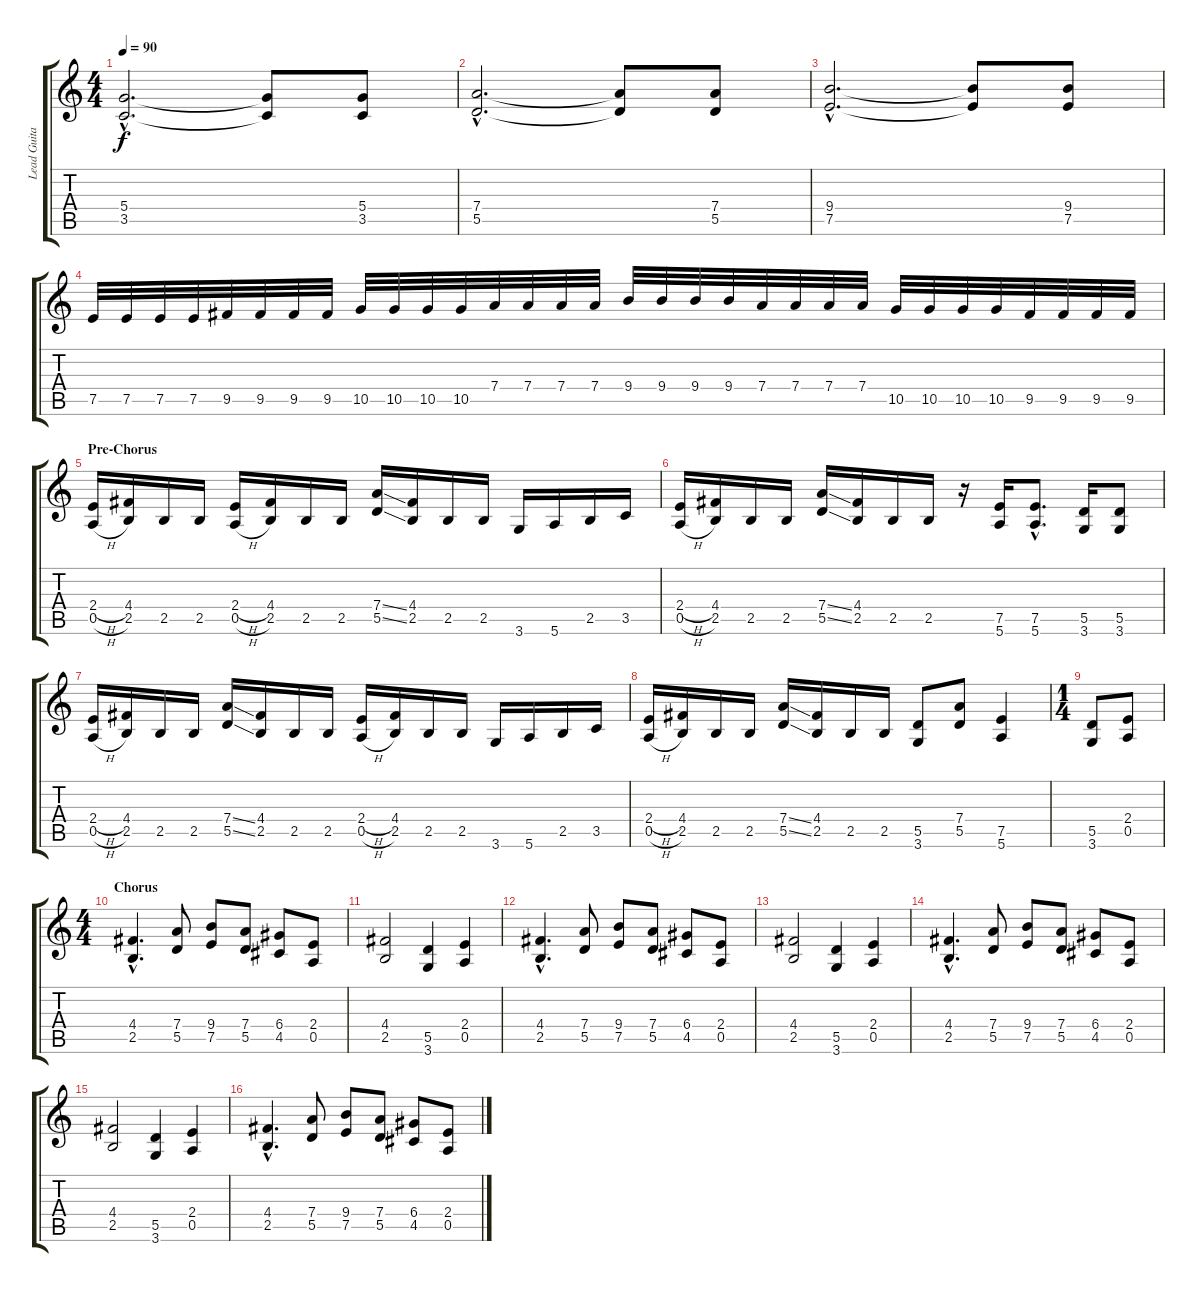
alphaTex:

\track ("Lead Guitar" "Lead Guita") {instrument overdrivenguitar}
\staff {score tabs}
\tuning (E4 B3 G3 D3 A2 E2) {hide}
\ts (4 4)
\tempo 90
\clef g2
\ks c
(5.4{hac} 3.5{hac}).2{d dy f} (5.4{t} 3.5{t}).8 (5.4 3.5).8 |
(7.4{hac} 5.5{hac}).2{d} (7.4{t} 5.5{t}).8 (7.4 5.5).8 |
(9.4{hac} 7.5{hac}).2{d} (9.4{t} 7.5{t}).8 (9.4 7.5).8 |
7.5.32 7.5.32 7.5.32 7.5.32 9.5.32 9.5.32 9.5.32 9.5.32 10.5.32 10.5.32 10.5.32 10.5.32 7.4.32 7.4.32 7.4.32 7.4.32 9.4.32 9.4.32 9.4.32 9.4.32 7.4.32 7.4.32 7.4.32 7.4.32 10.5.32 10.5.32 10.5.32 10.5.32 9.5.32 9.5.32 9.5.32 9.5.32 |
\section ("" "Pre-Chorus")
(2.4{h} 0.5{h}).16 (4.4 2.5).16 2.5.16 2.5.16 (2.4{h} 0.5{h}).16 (4.4 2.5).16 2.5.16 2.5.16 (7.4{ss} 5.5{ss}).16 (4.4 2.5).16 2.5.16 2.5.16 3.6.16 5.6.16 2.5.16 3.5.16 |
(2.4{h} 0.5{h}).16 (4.4 2.5).16 2.5.16 2.5.16 (7.4{ss} 5.5{ss}).16 (4.4 2.5).16 2.5.16 2.5.16 r.16 (7.5 5.6).16 (7.5{hac} 5.6{hac}).8{d} (5.5 3.6).16 (5.5 3.6).8 |
(2.4{h} 0.5{h}).16 (4.4 2.5).16 2.5.16 2.5.16 (7.4{ss} 5.5{ss}).16 (4.4 2.5).16 2.5.16 2.5.16 (2.4{h} 0.5{h}).16 (4.4 2.5).16 2.5.16 2.5.16 3.6.16 5.6.16 2.5.16 3.5.16 |
(2.4{h} 0.5{h}).16 (4.4 2.5).16 2.5.16 2.5.16 (7.4{ss} 5.5{ss}).16 (4.4 2.5).16 2.5.16 2.5.16 (5.5 3.6).8 (7.4 5.5).8 (7.5 5.6).4 |
\ts (1 4)
(5.5 3.6).8 (2.4 0.5).8 |
\ts (4 4)
\section ("" "Chorus")
(4.4{hac} 2.5{hac}).4{d} (7.4 5.5).8 (9.4 7.5).8 (7.4 5.5).8 (6.4 4.5).8 (2.4 0.5).8 |
(4.4 2.5).2 (5.5 3.6).4 (2.4 0.5).4 |
(4.4{hac} 2.5{hac}).4{d} (7.4 5.5).8 (9.4 7.5).8 (7.4 5.5).8 (6.4 4.5).8 (2.4 0.5).8 |
(4.4 2.5).2 (5.5 3.6).4 (2.4 0.5).4 |
(4.4{hac} 2.5{hac}).4{d} (7.4 5.5).8 (9.4 7.5).8 (7.4 5.5).8 (6.4 4.5).8 (2.4 0.5).8 |
(4.4 2.5).2 (5.5 3.6).4 (2.4 0.5).4 |
(4.4{hac} 2.5{hac}).4{d} (7.4 5.5).8 (9.4 7.5).8 (7.4 5.5).8 (6.4 4.5).8 (2.4 0.5).8
